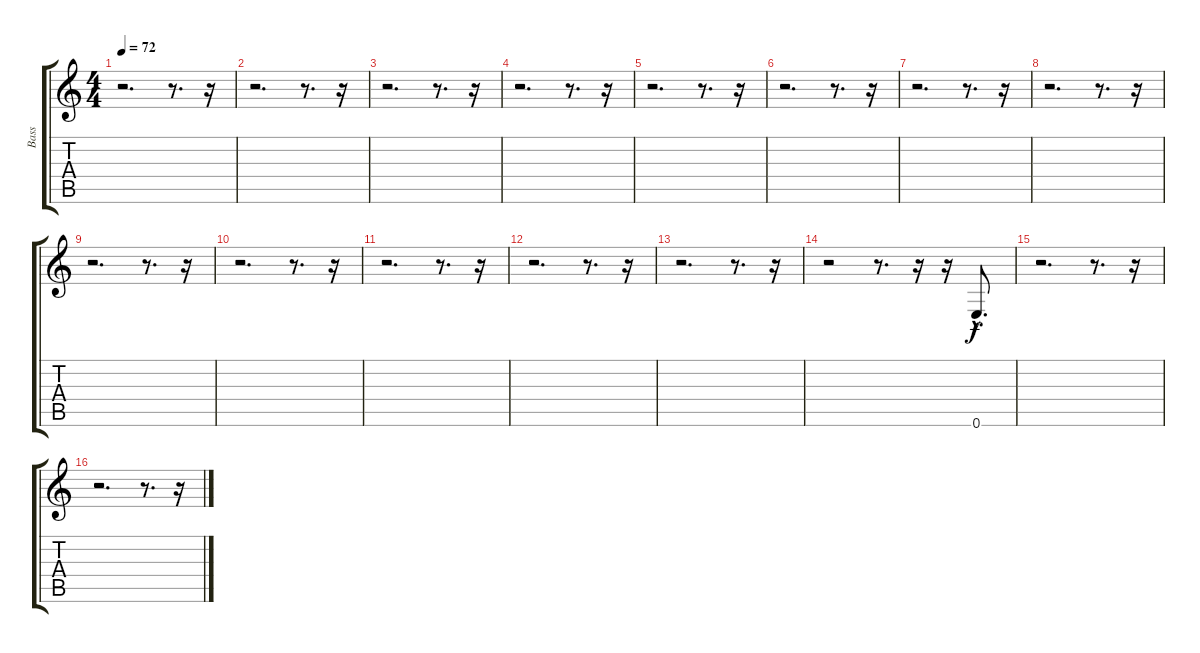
\track ("Bass" "Bass") {instrument electricbasspick}
\staff {score tabs}
\tuning (E4 B3 G3 D3 A2 E2) {hide}
\ts (4 4)
\tempo 72
\clef g2
\ks c
r.2{d dy f instrument electricbasspick} r.8{d} r.16 |
r.2{d} r.8{d} r.16 |
r.2{d} r.8{d} r.16 |
r.2{d} r.8{d} r.16 |
r.2{d} r.8{d} r.16 |
r.2{d} r.8{d} r.16 |
r.2{d} r.8{d} r.16 |
r.2{d} r.8{d} r.16 |
r.2{d} r.8{d} r.16 |
r.2{d} r.8{d} r.16 |
r.2{d} r.8{d} r.16 |
r.2{d} r.8{d} r.16 |
r.2{d} r.8{d} r.16 |
r.2 r.8{d} r.16 r.16 0.6{hac}.8{d} |
r.2{d} r.8{d} r.16 |
r.2{d} r.8{d} r.16
